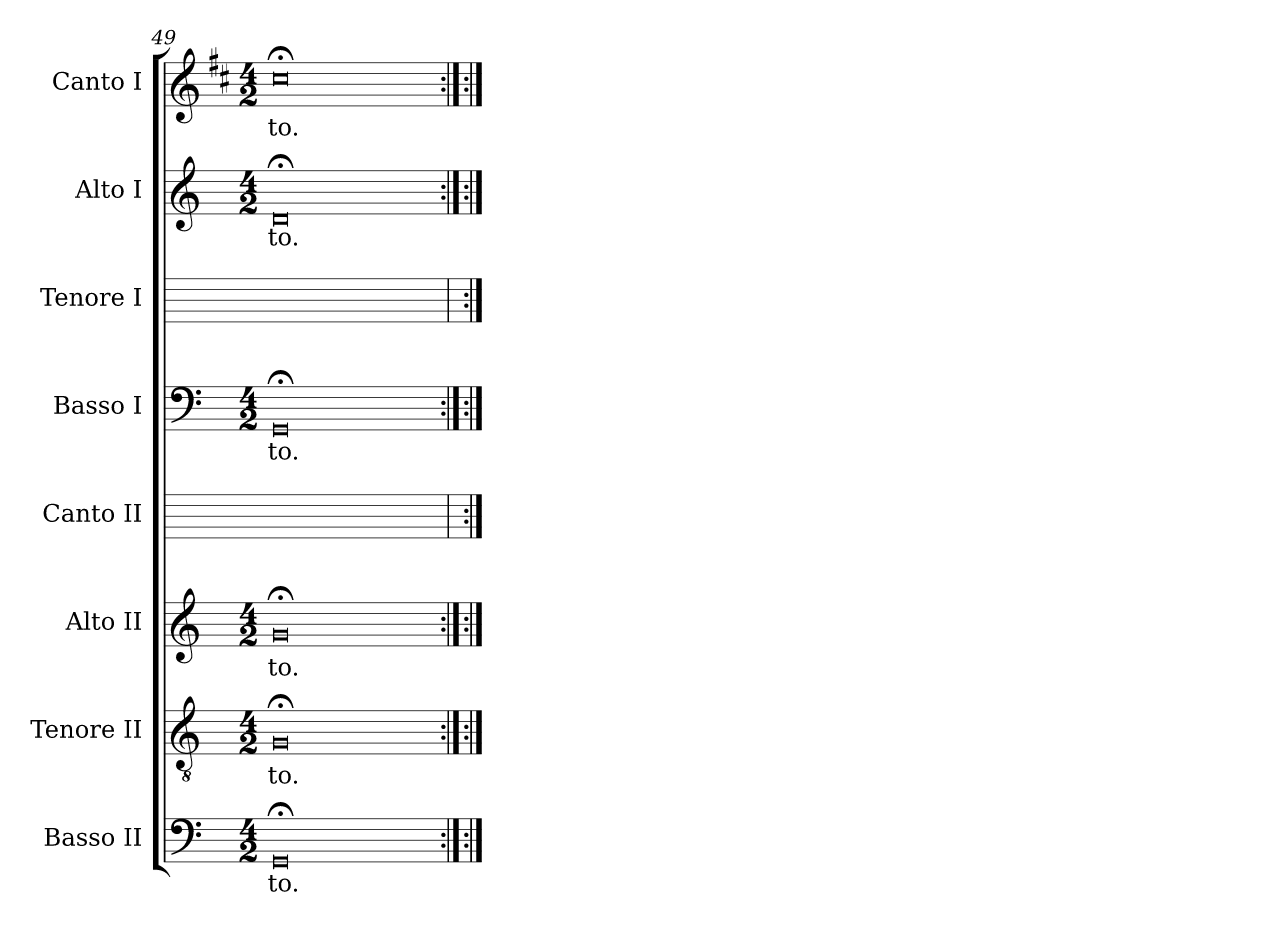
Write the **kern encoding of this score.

**kern	**text	**kern	**text	**kern	**text	**kern	**kern	**text	**kern	**kern	**text	**kern	**text
*part8	*part8	*part7	*part7	*part6	*part6	*part5	*part4	*part4	*part3	*part2	*part2	*part1	*part1
*staff8	*staff8	*staff7	*staff7	*staff6	*staff6	*staff5	*staff4	*staff4	*staff3	*staff2	*staff2	*staff1	*staff1
*I"Basso II	*	*I"Tenore II	*	*I"Alto II	*	*I"Canto II	*I"Basso I	*	*I"Tenore I	*I"Alto I	*	*I"Canto I	*
*clefF4	*	*clefGv2	*	*clefG2	*	*	*clefF4	*	*	*clefG2	*	*clefG2	*
*	*	*	*	*	*	*	*	*	*	*	*	*ITrd1c2	*
*k[]	*	*k[]	*	*k[]	*	*	*k[]	*	*	*k[]	*	*k[]	*
*C:	*	*C:	*	*C:	*	*	*C:	*	*	*C:	*	*C:	*
*M4/2	*	*M4/2	*	*M4/2	*	*	*M4/2	*	*	*M4/2	*	*M4/2	*
=49A	=49A	=49A	=49A	=49A	=49A	=49A	=49A	=49A	=49A	=49A	=49A	=49A	=49A
!	!LO:LY:b	!	!LO:LY:b	!	!LO:LY:b	!	!	!LO:LY:b	!	!	!LO:LY:b	!	!LO:LY:b
0GG;<	to.	0G;<	to.	0g;<	to.	4ryy	0GG;<	to.	4ryy	0d;<	to.	0b;<	to.
.	.	.	.	.	.	1..ryy	.	.	1..ryy	.	.	.	.
=:|!	=:|!	=:|!	=:|!	=:|!	=:|!	=	=:|!	=:|!	=	=:|!	=:|!	=:|!	=:|!
*-	*-	*-	*-	*-	*-	*-	*-	*-	*-	*-	*-	*-	*-
